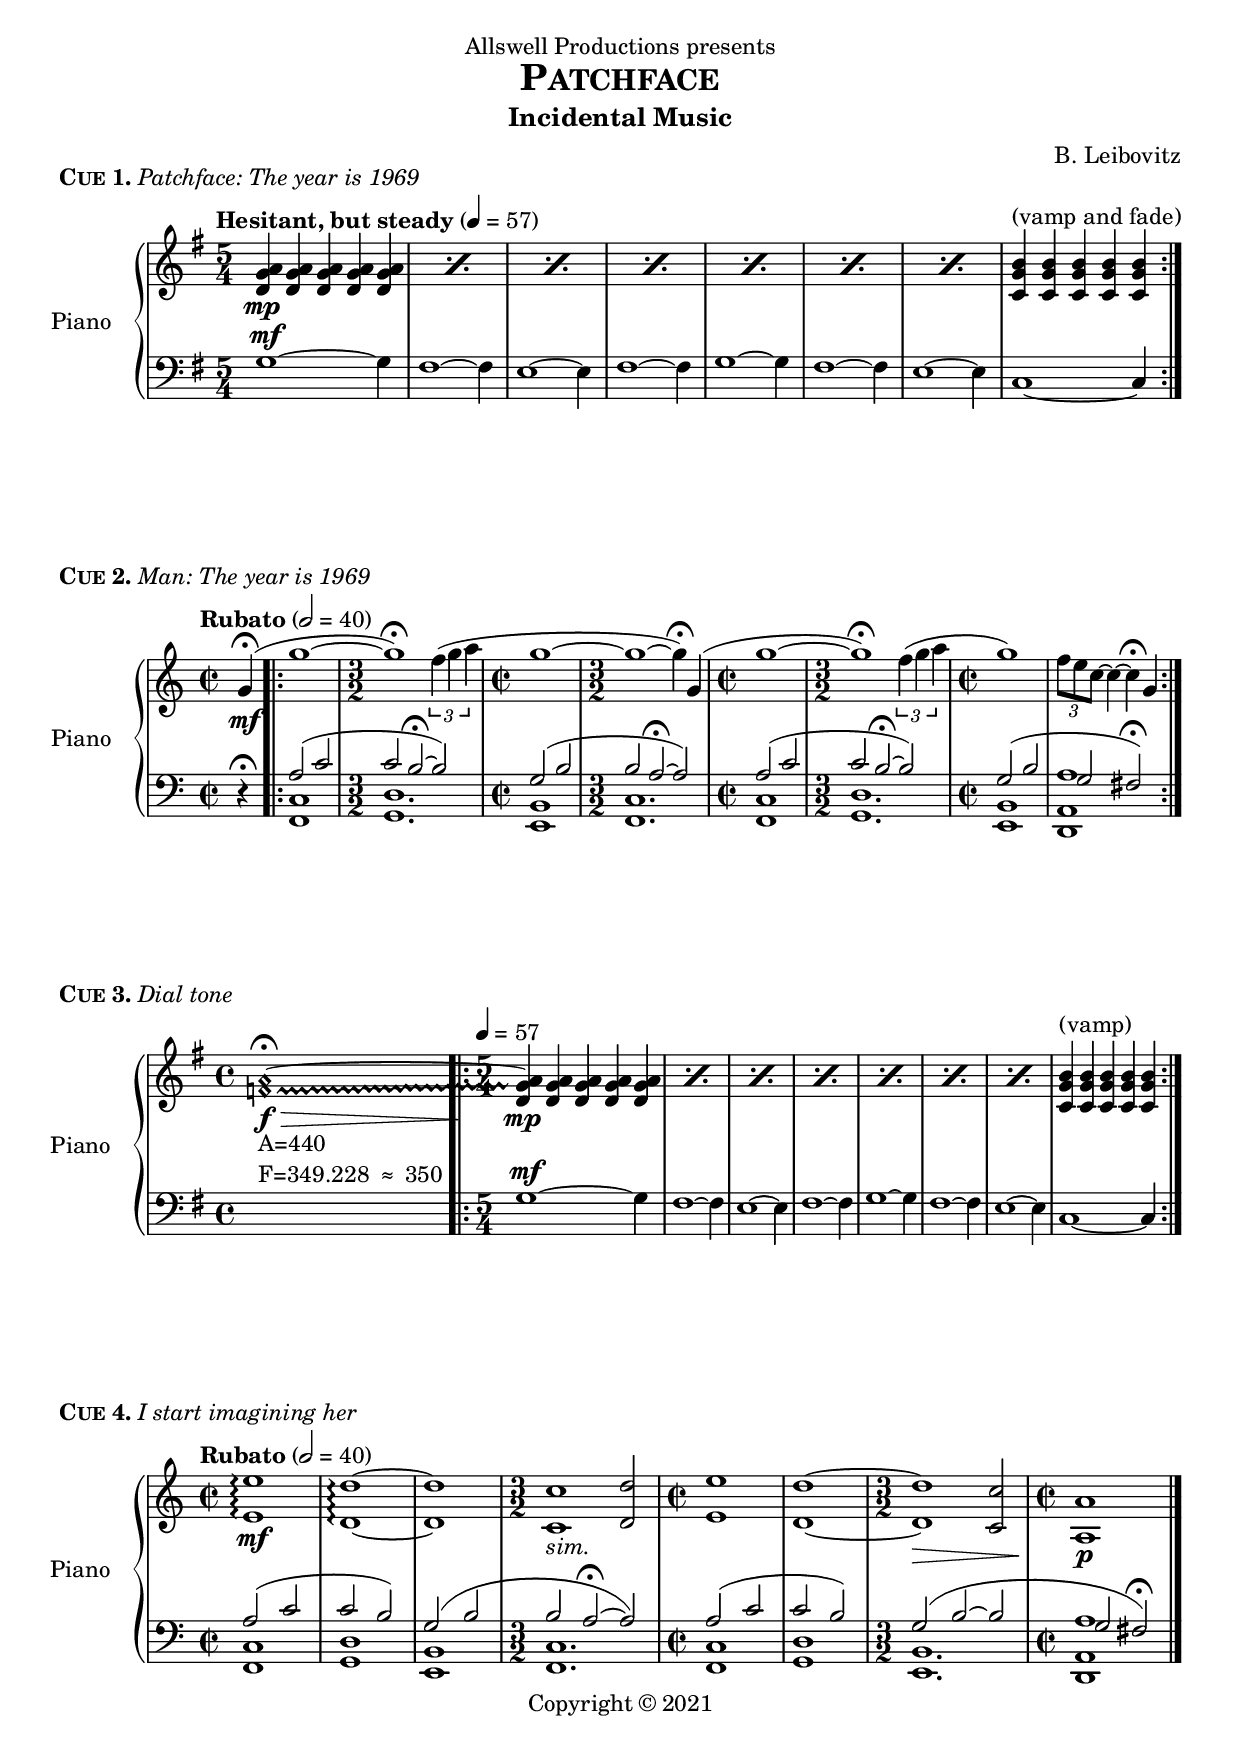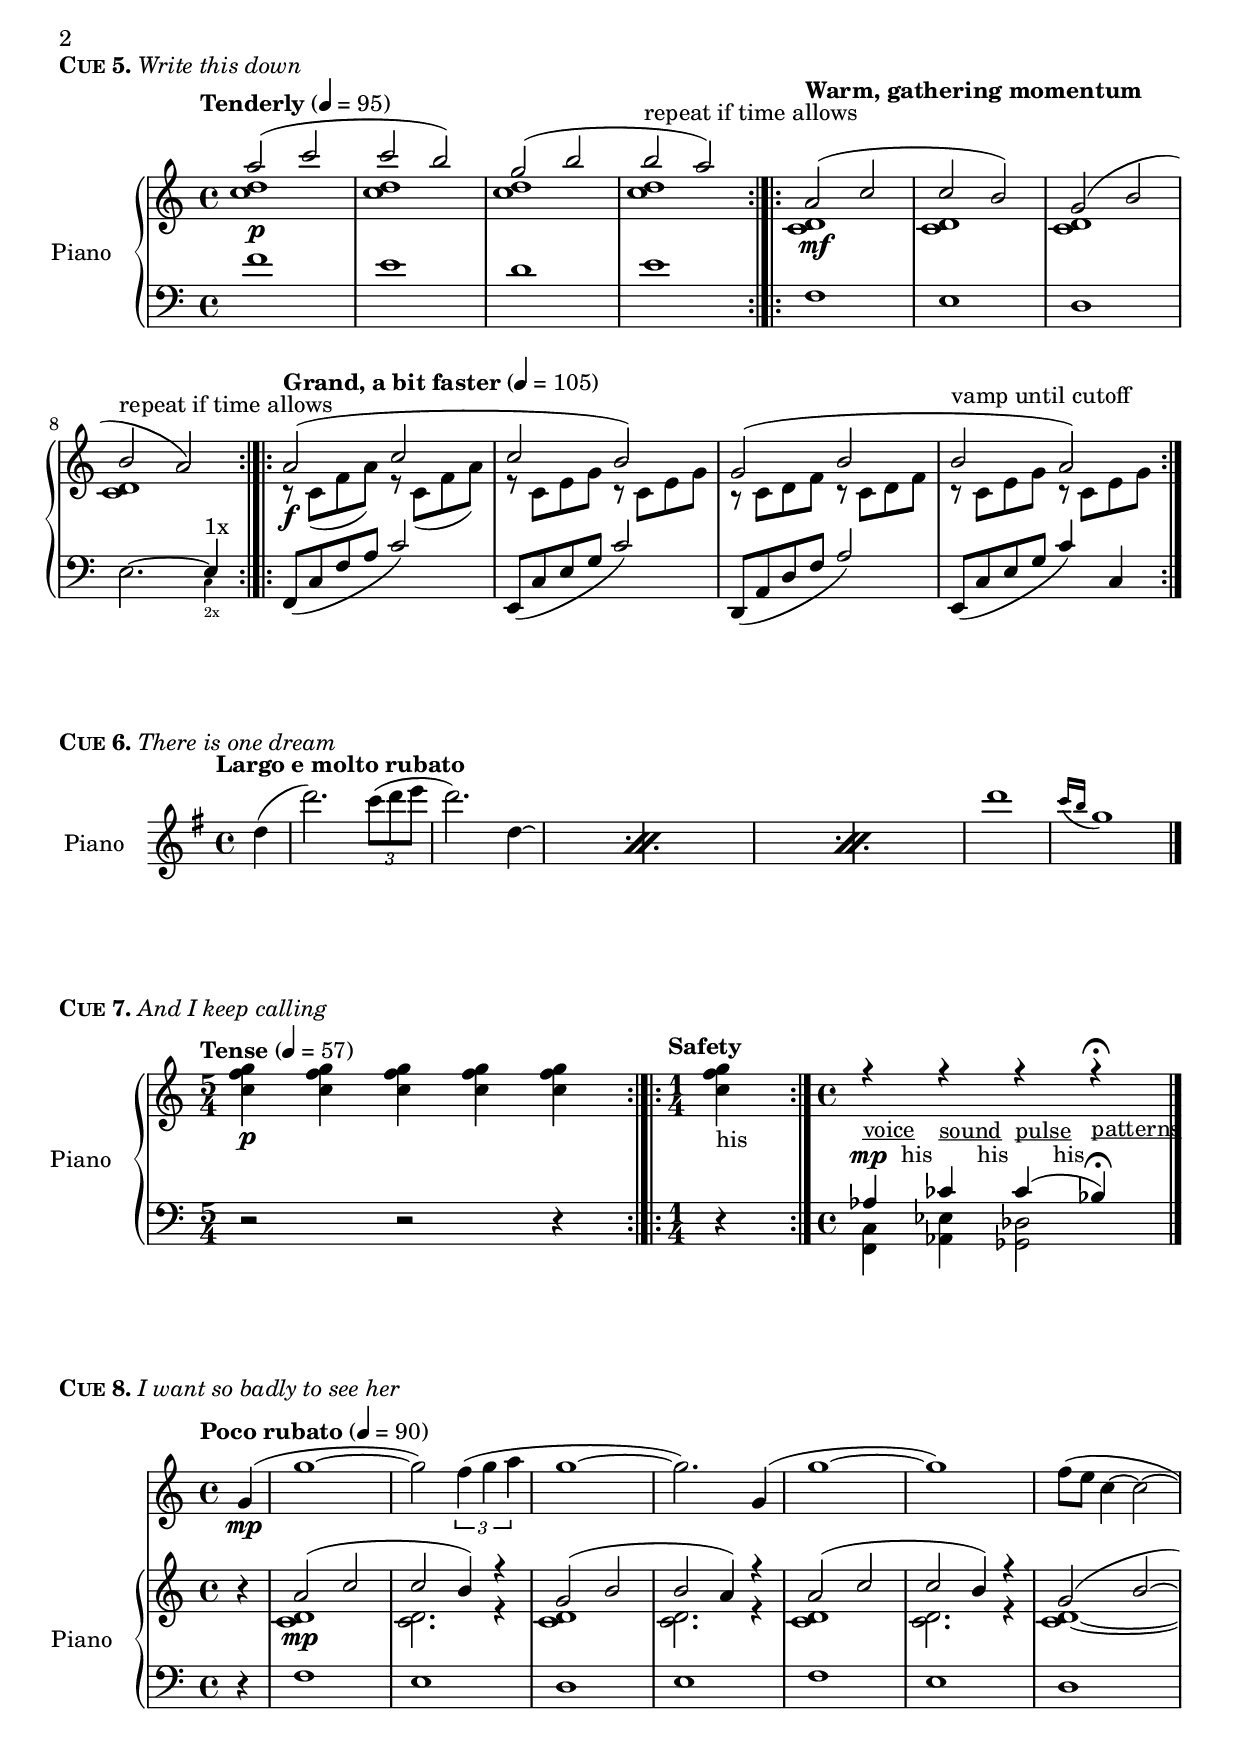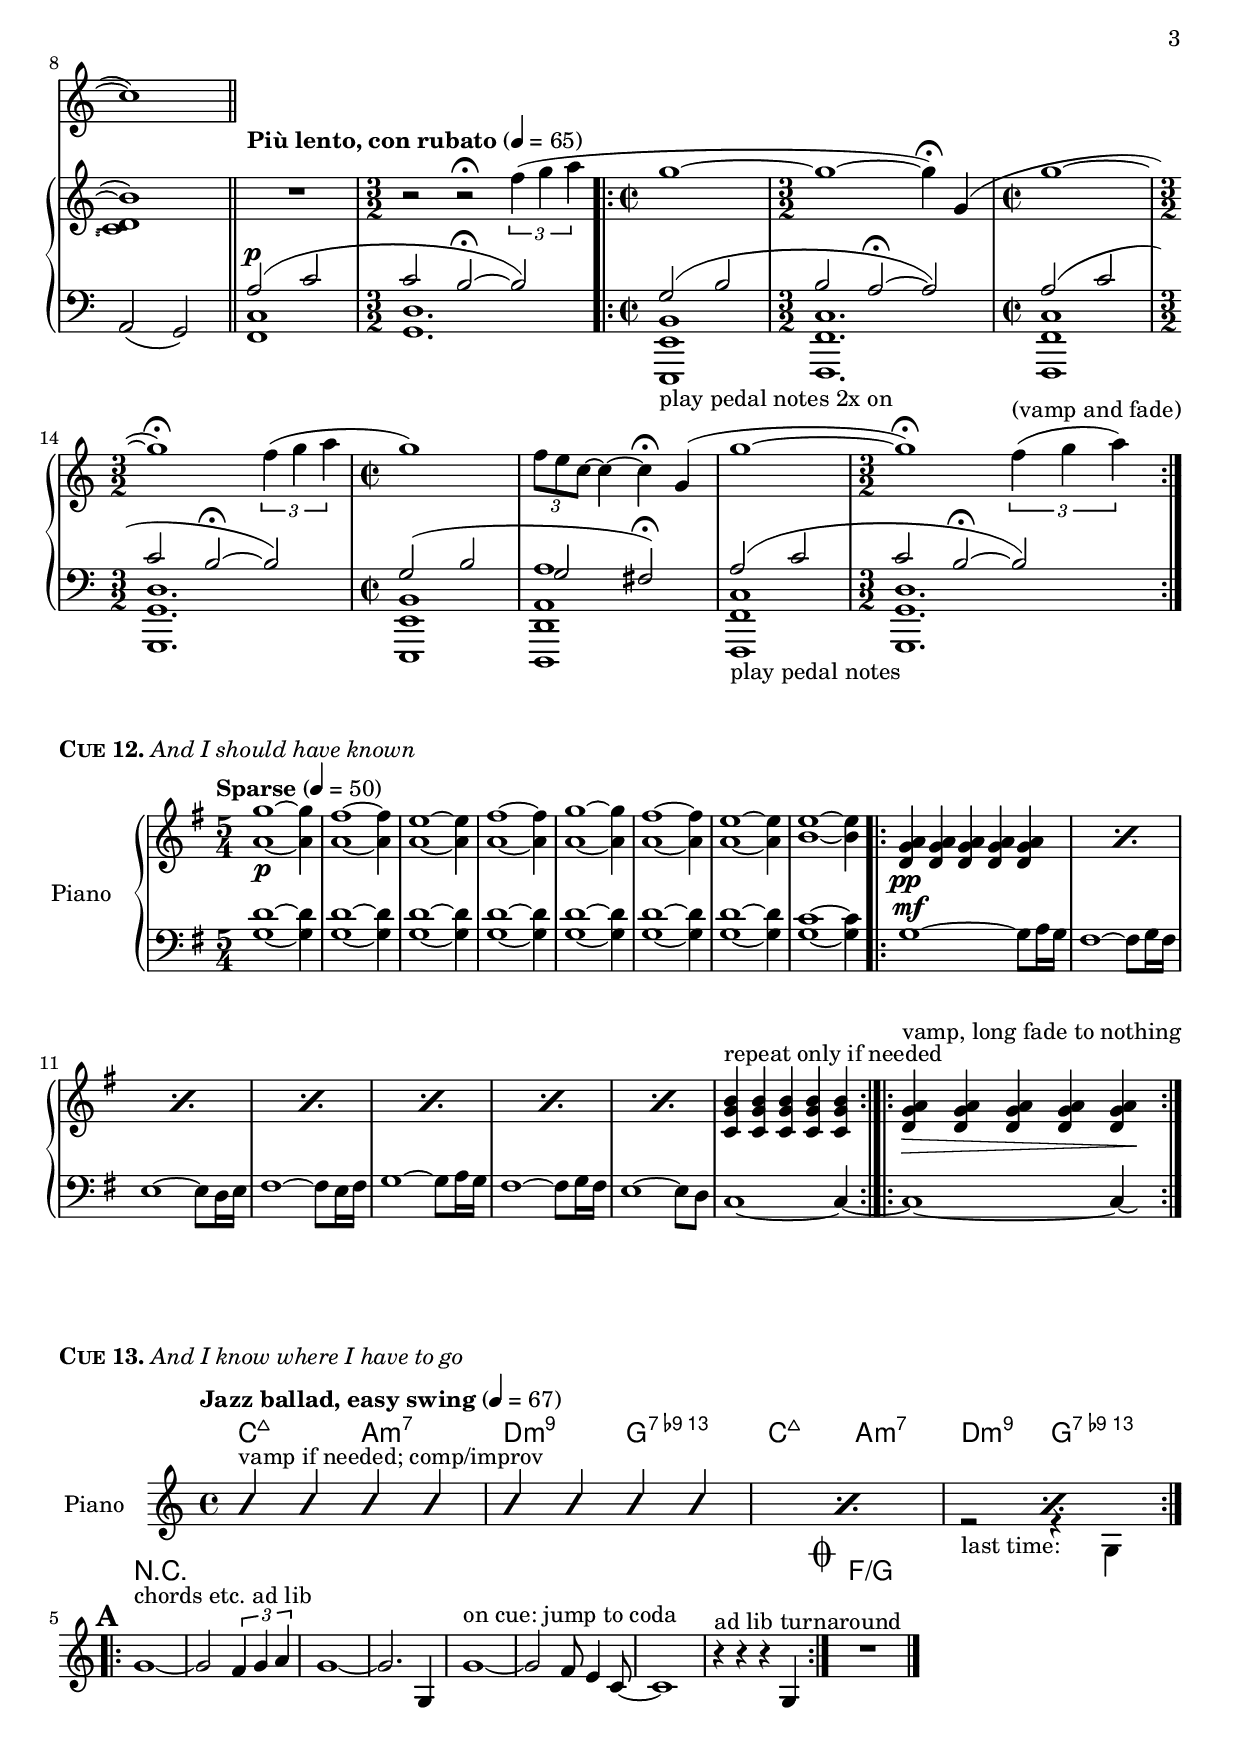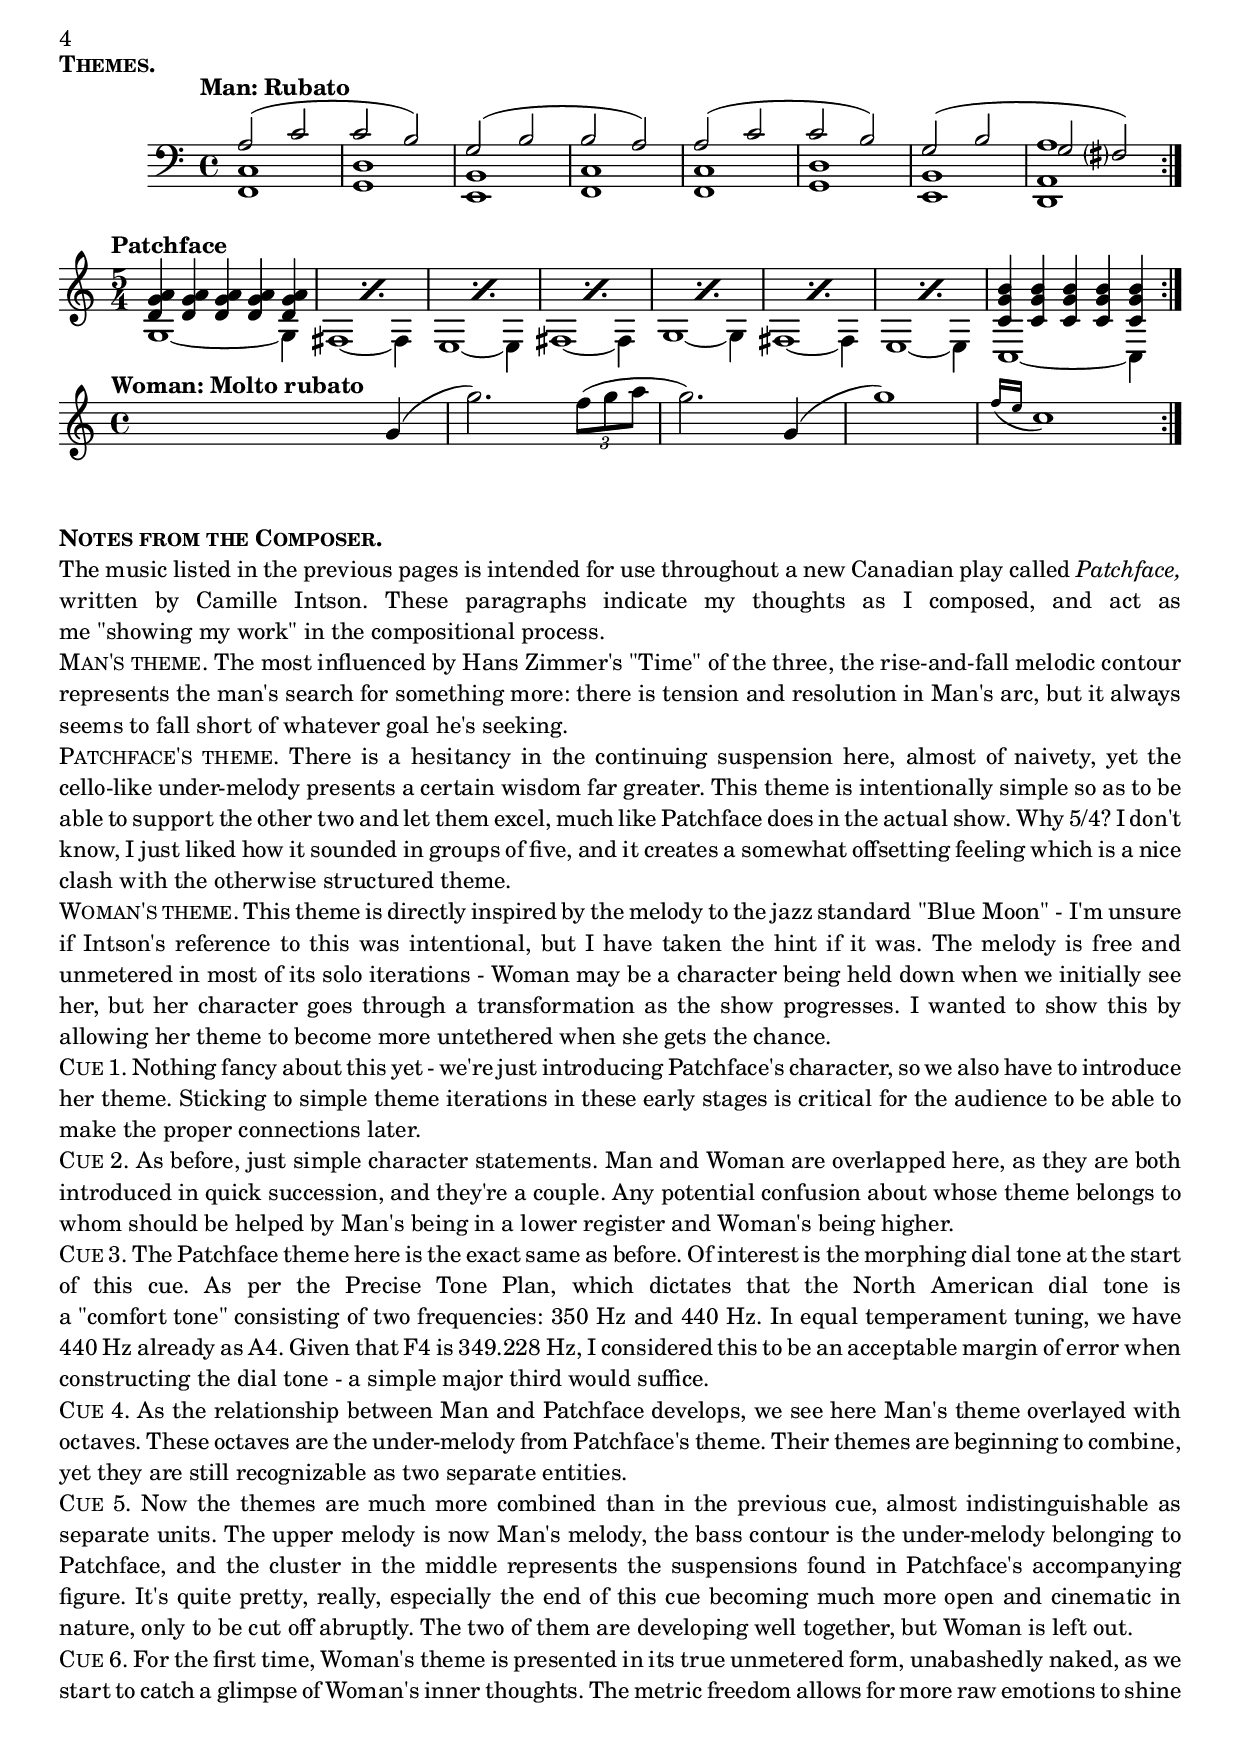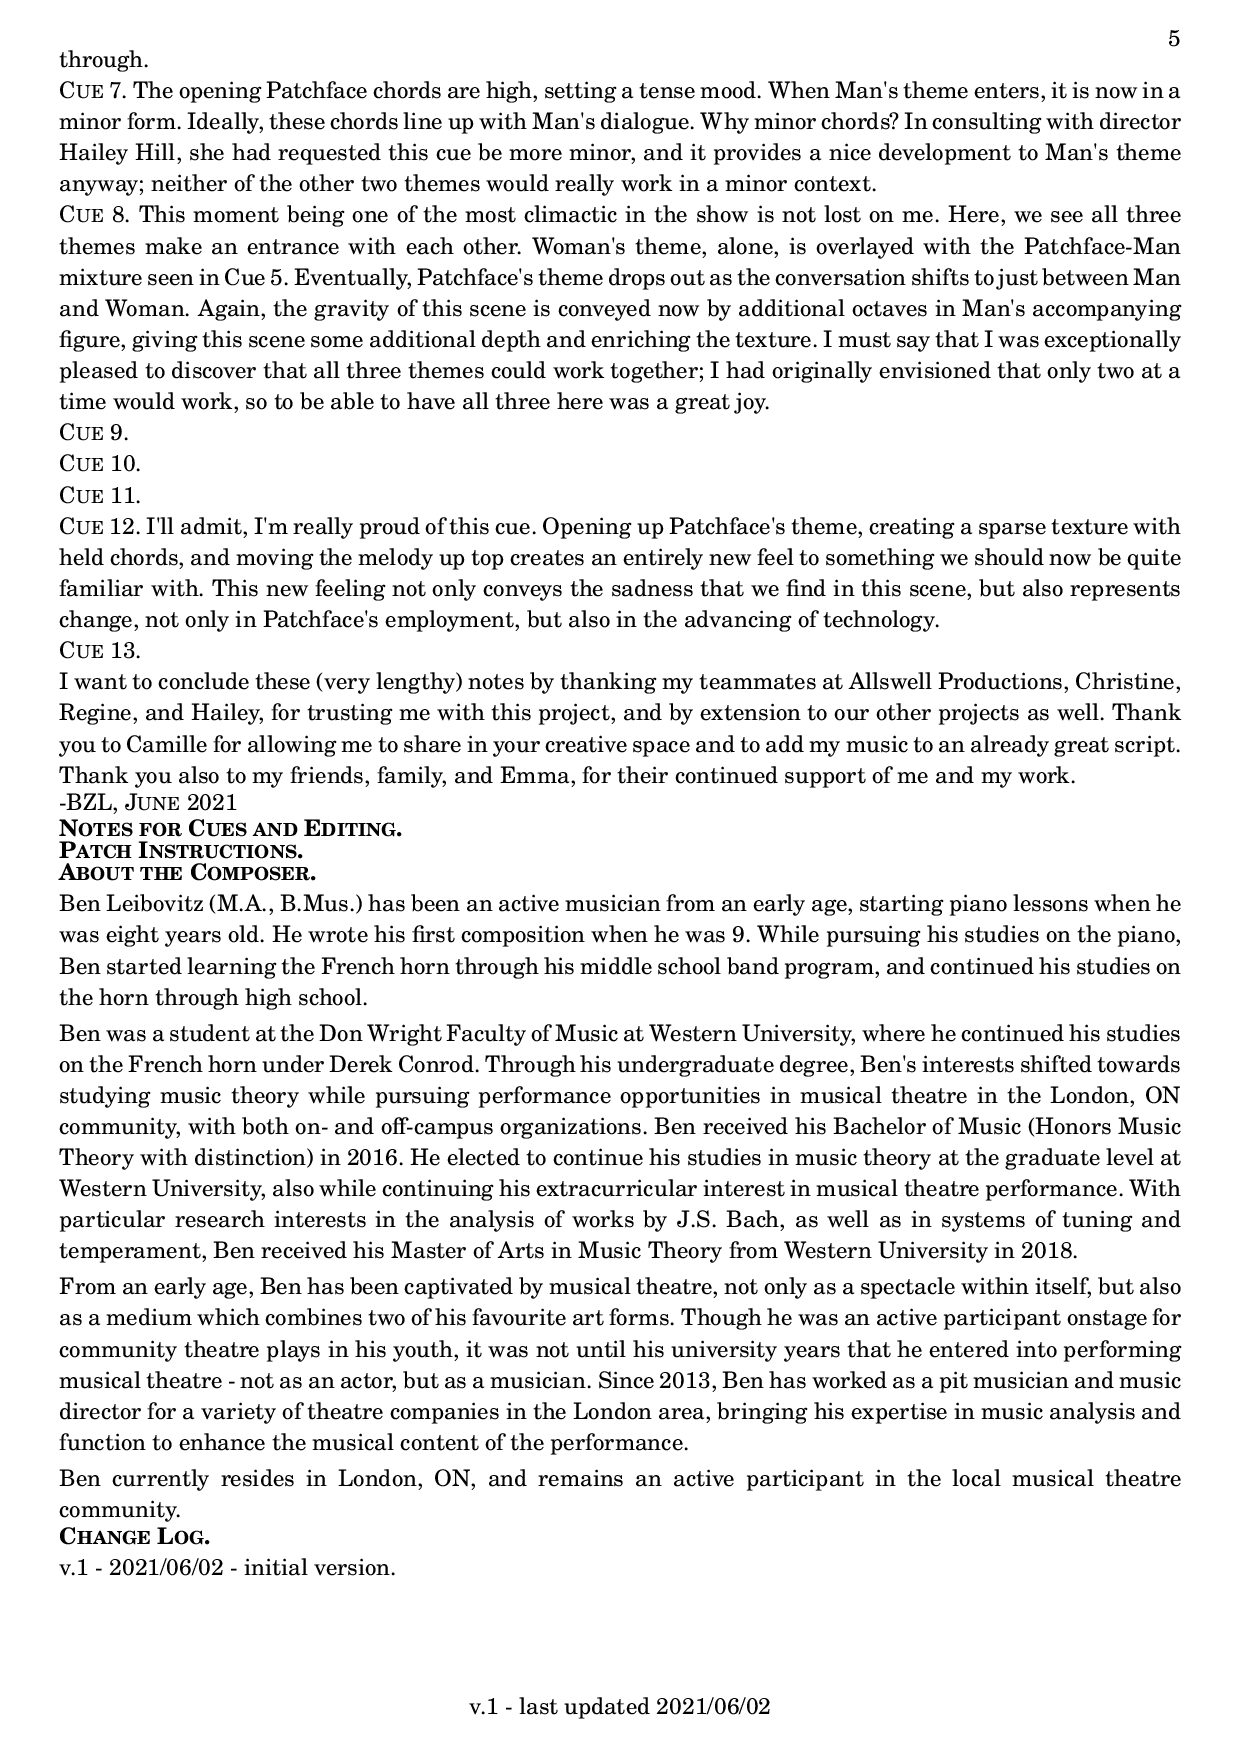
\header {
  dedication = "Allswell Productions presents"
  title = \markup { \caps Patchface }
  subtitle = "Incidental Music"
  composer = "B. Leibovitz"
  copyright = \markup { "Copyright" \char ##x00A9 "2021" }
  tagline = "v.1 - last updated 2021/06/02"
}
% ---------- CUE 01 ----------
cueIupper = \relative c' {
  \clef treble
  \key g \major
  \time 5/4
  \tempo "Hesitant, but steady" 4 = 57
  \repeat percent 7 {<d g a>4\mp <d g a> <d g a> <d g a> <d g a>} <c g' b>^"(vamp and fade)" <c g' b> <c g' b> <c g' b> <c g' b> \bar ":|."
}
cueIlower = \relative c' {
  \clef bass
  \key g \major
  \time 5/4
  g1~^\mf g4 fis1~ fis4 e1~ e4 fis1~ fis4 g1~ g4 fis1~ fis4 e1~ e4 c1~ c4
}
\score {
  \header {
    piece = \markup { \bold \caps { Cue 1. } \italic { Patchface: The year is 1969 } }
  }
  \new PianoStaff <<
    \set PianoStaff.instrumentName = #"Piano  "
    \new Staff = "upper" \cueIupper
    \new Staff = "lower" \cueIlower
  >>
  \layout { }
  \midi { }
}
% ---------- CUE 02 ----------
cueIIupper = \relative c'' {
  \clef treble
  \key c \major
  \time 2/2
  \tempo "Rubato" 2 = 40
  \partial 4
  g4\fermata \mf(\bar ".|:" | g'1~ \time 3/2 g\fermata) \tuplet 3/2 { f4( g a } | \time 2/2 g1 ~ | \time 3/2 g ~ g4\fermata) g,( | \time 2/2 g'1~ \time 3/2 g\fermata) \tuplet 3/2 { f4( g a } | \time 2/2 g1) \tuplet 3/2 { f8 e c~ } c4~ c4\fermata g \bar ":|."
}
cueIIlower = \relative c {
  \clef bass
  \key c \major
  \time 2/2
  \partial 4
  r4\fermata \bar ".|:" << { a'2( c \time 3/2 c b~\fermata b) \time 2/2 g( b \time 3/2 b a~\fermata a) \time 2/2 a( c \time 3/2  c b~\fermata b) \time 2/2 g( b g fis\fermata) \bar ":|." } \\
    { <<f,1 c'>> <g d'>1. <e b'>1 <f c'>1. <f c'>1 <g d'>1. <e b'>1 <d a' a'> } >>
}
\score {
  \header {
    piece = \markup { \bold \caps { Cue 2. } \italic { Man: The year is 1969 } }
  }
  \new PianoStaff <<
    \set PianoStaff.instrumentName = #"Piano  "
    \new Staff = "upper" \cueIIupper
    \new Staff = "lower" \cueIIlower
  >>
  \layout { }
  \midi { }
}
% ---------- CUE 03 ----------
cueIIIupper = \relative c' {
  \clef treble
  \key g \major
  \time 4/4
  \textLengthOn
  \once \override NoteHead.style = #'harmonic
  \once \override Glissando.style = #'trill
  \set glissandoMap = #'((0 . 1))
  <f a>1_\markup { \left-column { "A=440" \line { "F=349.228" \char ##x2248 "350" } } }\f \> ~ \fermata \glissando \bar ".|:"  \textLengthOff
  \time 5/4 \tempo 4 = 57
  \repeat percent 7 {<d g a>4\mp <d g a> <d g a> <d g a> <d g a>} <c g' b>^"(vamp)" <c g' b> <c g' b> <c g' b> <c g' b> \bar ":|."
}
cueIIIlower = \relative c' {
  \clef bass
  \key g \major
  \time 4/4 s1
  \time 5/4
  g1~^\mf g4 fis1~ fis4 e1~ e4 fis1~ fis4 g1~ g4 fis1~ fis4 e1~ e4 c1~ c4
}
\score {
  \header {
    piece = \markup { \bold \caps { Cue 3. } \italic { Dial tone } }
  }
  \new PianoStaff <<
    \set PianoStaff.instrumentName = #"Piano  "
    \new Staff = "upper" \cueIIIupper
    \new Staff = "lower" \cueIIIlower
  >>
  \layout { }
  \midi { }
}
% ---------- CUE 04 ----------
cueIVupper = \relative c' {
  \clef treble
  \key c \major
  \time 2/2
  \tempo "Rubato" 2 = 40
  <e e'>1\arpeggio\mf <d d'>\arpeggio ~ <d d'> \time 3/2 <c c'>_\markup { \italic { sim. } } <d d'>2 \time 2/2 <e e'>1 <d d'> ~ \time 3/2 <d d'>\> <c c'>2 \time 2/2 <a a'>1\!\p \bar "|."
}
cueIVlower = \relative c {
  \clef bass
  \key c \major
  \time 2/2
  << { a'2( c c b) g( b \time 3/2 b a~\fermata a) \time 2/2 a( c c b) \time 3/2 g( b ~ b \time 2/2 g fis\fermata) \bar "|." } \\
    { <<f,1 c'>> <g d'> <e b'> <f c'>1. <f c'>1 <g d'> <e b'>1. <d a' a'>1 } >>
}
\score {
  \header {
    piece = \markup { \bold \caps { Cue 4. } \italic { I start imagining her } }
  }
  \new PianoStaff <<
    \set PianoStaff.instrumentName = #"Piano  "
    \new Staff = "upper" \cueIVupper
    \new Staff = "lower" \cueIVlower
  >>
  \layout { }
  \midi { }
}
% ---------- CUE 05 ----------
cueVupper = \relative c''' {
  \clef treble
  \tempo "Tenderly" 4 = 95 << { a2( c c b) g( b b^"repeat if time allows" a) \bar ":|.|:" \tempo "Warm, gathering momentum" a,( c c b) g( b b^"repeat if time allows" a) \bar ":|.|:" \tempo "Grand, a bit faster" 4 = 105 a( c c b) g( b b^"vamp until cutoff" a) \bar ":|." } \\
    { <c d>1\p \repeat unfold 3 { <c d> } <c, d>\mf \repeat unfold 3 { <c d> } r8\f c( f a) r8 c,( f a) \repeat unfold 2 { r c, e g } \repeat unfold 2 { r c, d f } \repeat unfold 2 { r c e g } } >>
}
cueVlower = \relative c' {
  \clef bass
  f1 e d e f, e d e2. ~ << { \stemUp e4^"1x" } \new CueVoice { \stemDown c4_"2x" } >> f,8( c' f a c2) e,,8( c' e g c2) d,,8( a' d f a2) e,8( c' e g c4) c,
}
\score {
  \header {
    piece = \markup { \bold \caps { Cue 5. } \italic { Write this down } }
  }
  \new PianoStaff <<
    \set PianoStaff.instrumentName = #"Piano  "
    \new Staff = "upper" \cueVupper
    \new Staff = "lower" \cueVlower
  >>
  \layout { }
  \midi { }
}
% ---------- CUE 06 ----------
cueVI = \transpose g d' {
  \relative c'' {
    \partial 4
    \key c \major
    \tempo "Largo e molto rubato"
      g4( \repeat percent 3 { g'2.) \tuplet 3/2 { f8( g a } g2.) g,4\laissezVibrer } g'1 \acciaccatura { f16 e } c1 \bar "|."
  }
}
\score {
  \header {
    piece = \markup { \bold \caps { Cue 6. } \italic { There is one dream } }
  }
  \new PianoStaff <<
    \set PianoStaff.instrumentName = #"Piano  "
    \new Staff = "upper" \cueVI
    %\new Staff = "lower" \cueVlower
  >>
  \layout { ragged-right = ##f }
  \midi { }
}
% ---------- CUE 07 ----------
cueVIIupper = \relative c'' {
  \time 5/4
  \tempo "Tense" 4 = 57
  <c f g>4\p <c f g> <c f g> <c f g> <c f g> \bar ":|.|:" \tempo "Safety" \time 1/4 <c f g>_"his" \bar ":|."
  \time 4/4 << { r4 r r r\fermata } \\ { s8_\markup { \underline "voice" } s_"his" s8_\markup { \underline "sound" } s_"his" s8_\markup { \underline "pulse" } s_"his" s4_\markup { \underline "patterns" } \bar "|." } >>
}
cueVIIlower = \relative c' {
  \clef bass
  r2 r r4 r << { aes^\mp ces ces( bes)\fermata } \\ { <f, c'> <aes ees'> <ges des'>2 } >> 
}
\score {
  \header {
    piece = \markup { \bold \caps { Cue 7. } \italic { And I keep calling } }
  }
  \new PianoStaff <<
    \set PianoStaff.instrumentName = #"Piano  "
    \new Staff = "upper" \cueVIIupper
    \new Staff = "lower" \cueVIIlower
  >>
  \layout { ragged-right = ##f }
  \midi { }
}
% ---------- CUE 08 ----------
cueVIIIupper = \relative c'' {
  \partial 4
  r4 | << { a2(_\mp c c b4) r g2( b b a4) r a2( c c b4) r g2( b ~ b1) } \\ { \repeat unfold 3 { <c, d>1 <c d>2. r4 } <c d>1 ~ <c d> } >>
  \tempo "Più lento, con rubato" 4 = 65
  R1 r2 r2\fermata \tuplet 3/2 { f'4( g a } \bar ".|:" | \time 2/2 g1 ~ | \time 3/2 g ~ g4\fermata) g,( | \time 2/2 g'1~ \time 3/2 g\fermata) \tuplet 3/2 { f4( g a } | \time 2/2 g1) \tuplet 3/2 { f8 e c~ } c4~ c4\fermata g( g'1~ \time 3/2 g\fermata) \tuplet 3/2 { f4(^"(vamp and fade)" g a) } \bar ":|."
}
cueVIIIthird = \relative c'' {
  \partial 4
  \tempo "Poco rubato" 4 = 90
  g4(\mp g'1 ~ g2) \tuplet 3/2 { f4( g a } g1 ~ g2.) g,4( g'1 ~ g) f8( e c4 ~ c2 ~ c1)
}
cueVIIIlower = \relative c {
  \clef bass
  \partial 4
  r4 | f1 e d e f e d a2( g) \bar "||"
  << { a'2(^\p c \time 3/2 c b~\fermata b) \time 2/2 g( b \time 3/2 b a~\fermata a) \time 2/2 a( c \time 3/2  c b~\fermata b) \time 2/2 g( b g fis\fermata) a2( c \time 3/2 c b~\fermata b) \bar ":|." } \\
    { <f, c'>1 <g d'>1. <e, e' b'>1_"play pedal notes 2x on" <f f' c'>1. <f f' c'>1 <g g' d'>1. <e e' b'>1 <d d' a' a'> <f f' c'>1_"play pedal notes" <g g' d'>1. } >>
}
\score {
  \header {
    piece = \markup { \bold \caps { Cue 8. } \italic { I want so badly to see her } }
  }
  <<
    \new Staff = "third" \cueVIIIthird
    \new PianoStaff <<
      \set PianoStaff.instrumentName = #"Piano  "
      \new Staff = "upper" \cueVIIIupper
      \new Staff = "lower" \cueVIIIlower
    >>
  >>
  \layout { }
  \midi { }
}
% ---------- CUE 09 ----------
% ---------- CUE 10 ----------
% ---------- CUE 11 ----------
% ---------- CUE 12 ----------
cueXIIupper = \relative c'' {
  \clef treble
  \tempo "Sparse" 4 = 50
  \time 5/4
  \key g \major
  <a g'>1\p ~ <a g'>4 <a fis'>1 ~ <a fis'>4 <a e'>1 ~ <a e'>4 <a fis'>1 ~ <a fis'>4 <a g'>1 ~ <a g'>4 <a fis'>1 ~ <a fis'>4 <a e'>1 ~ <a e'>4 <b e>1 ~ <b e>4 \bar ".|:"
  \repeat percent 7 {<d, g a>4\pp <d g a> <d g a> <d g a> <d g a>} <c g' b>^"repeat only if needed" <c g' b> <c g' b> <c g' b> <c g' b> \bar ":|."
  <d g a>^"vamp, long fade to nothing"\> <d g a> <d g a> <d g a> <d g a>\! \bar ":|."
}
cueXIIlower = \relative c' {
  \clef bass
  \time 5/4
  \key g \major
  \repeat unfold 7 { <g d'>1 ~ <g d'>4 } <g c>1 ~ <g c>4 \bar ".|:"
  g1^\mf ~ g8 a16 g fis1 ~ fis8 g16 fis e1 ~ e8 d16 e fis1 ~ fis8 e16 fis g1 ~ g8 a16 g fis1 ~ fis8 g16 fis e1 ~ e8 d c1 ~ c4 ~ \bar ":|.|:"
  c1 ~ c4\laissezVibrer \bar ":|."
}
\score {
  \header {
    piece = \markup { \bold \caps { Cue 12. } \italic { And I should have known } }
  }
  \new PianoStaff <<
    \set PianoStaff.instrumentName = #"Piano  "
    \new Staff = "upper" \cueXIIupper
    \new Staff = "lower" \cueXIIlower
  >>
  \layout { }
  \midi { }
}
% ---------- CUE 13 ----------
cueXIIIupper = \relative c'' {
  \clef treble
  \tempo "Jazz ballad, easy swing" 4 = 67
  << { \override NoteHead.style = #'slash b4^"vamp if needed; comp/improv" b b b \repeat percent 3 { b b b b } \bar ":|.|:" } \\ { s1 s s r2_"last time:" r4 g, } >> \break
  \mark \default g'1^"chords etc. ad lib" ~ g2 \tuplet 3/2 { f4 g a } g1 ~ g2. g,4 g'1^"on cue: jump to coda" ~ g2 f8 e4 c8 ~ c1 r4^"ad lib turnaround" r r g \bar ":|."
  \mark \markup { \musicglyph #"scripts.coda" } R1 \bar "|."
}
cueXIIIchords = \chords {
  c2:maj7 a:min7 d:min9 g:9-13 c:maj7 a:min7 d:min9 g:9-13 R1*8 f:/g
}
\score {
  \header {
    piece = \markup { \bold \caps { Cue 13. } \italic { And I know where I have to go } }
  }
  \new PianoStaff <<
    \set PianoStaff.instrumentName = #"Piano  "
    \cueXIIIchords
    \new Staff = "upper" \cueXIIIupper
    %\new Staff = "lower" \cueXIIIlower
  >>
  \layout { ragged-right = ##f }
  \midi { }
}
% ---------- THEMES ----------
\pageBreak
\score {
  \relative c {
    \override Staff.TimeSignature.break-visibility =##( #f #t #t )
    \set Staff.explicitClefVisibility = #end-of-line-invisible
    \clef bass
    \tempo "Man: Rubato"
    << { a'2( c c b) g( b b a) a( c c b) g( b g fis?) \bar ":|." \break } \\
    { <<f,1 c'>> <g d'> <e b'> <<f c'>> <<f, c'>> <<g d'>> <e, b'> <d a' a'> } >>
    \tempo "Patchface"
    \time 5/4
    \clef treble
    << { \repeat percent 7 {<d'' g a>4 <d g a> <d g a> <d g a> <d g a>} <c g' b> <c g' b> <c g' b> <c g' b> <c g' b> \bar ":|." \break } \\
    { g1~ g4 fis1~ fis4 e1~ e4 fis1~ fis4 g1~ g4 fis1~ fis4 e1~ e4 c1~ c4 } >>
    \tempo "Woman: Molto rubato"
    \time 4/4
    s2. g''4( g'2.) \tuplet 3/2 { f8( g a } g2.) g,4( g'1) \acciaccatura { f16 e } c1 \bar ":|."
  }

  \layout {
    \context {
    \Score
    \omit BarNumber
    }
  }
  \header {
    piece = \markup { \bold \caps Themes. }
  }
  \midi {}
}
% ---------- NOTES ----------
\markuplist { 
  \justified-lines { \bold \caps { Notes from the Composer. } }
  \justified-lines {
    The music listed in the previous pages is intended for use throughout a new Canadian play called \italic Patchface, written by Camille Intson. These paragraphs indicate my thoughts as I composed, and act as "me \"showing my work\" in" the compositional process.
  }
  \justified-lines {
    \caps { Man's theme. } The most influenced by "Hans Zimmer's \"Time\" of" the three, the rise-and-fall melodic contour represents the man's search for something more: there is tension and resolution in Man's arc, but it always seems to fall short of whatever goal he's seeking.
  }
  \justified-lines {
    \caps { Patchface's theme. } There is a hesitancy in the continuing suspension here, almost of naivety, yet the cello-like under-melody presents a certain wisdom far greater. This theme is intentionally simple so as to be able to support the other two and let them excel, much like Patchface does in the actual show. Why 5/4? I don't know, I just liked how it sounded in groups of five, and it creates a somewhat offsetting feeling which is a nice clash with the otherwise structured theme.
  }
  \justified-lines {
    \caps { Woman's theme. } This theme is directly inspired by the melody to the jazz "standard \"Blue Moon\" - I'm" unsure if Intson's reference to this was intentional, but I have taken the hint if it was. The melody is free and unmetered in most of its solo iterations - Woman may be a character being held down when we initially see her, but her character goes through a transformation as the show progresses. I wanted to show this by allowing her theme to become more untethered when she gets the chance.
  }
  \justified-lines {
    \caps { Cue 1. } Nothing fancy about this yet - we're just introducing Patchface's character, so we also have to introduce her theme. Sticking to simple theme iterations in these early stages is critical for the audience to be able to make the proper connections later.
  }
  \justified-lines {
    \caps { Cue 2. } As before, just simple character statements. Man and Woman are overlapped here, as they are both introduced in quick succession, and they're a couple. Any potential confusion about whose theme belongs to whom should be helped by Man's being in a lower register and Woman's being higher.
  }
  \justified-lines {
    \caps { Cue 3. } The Patchface theme here is the exact same as before. Of interest is the morphing dial tone at the start of this cue. As per the Precise Tone Plan, which dictates that the North American dial tone is "a \"comfort tone\" consisting" of two frequencies: 350 Hz and 440 Hz. In equal temperament tuning, we have 440 Hz already as A4. Given that F4 is 349.228 Hz, I considered this to be an acceptable margin of error when constructing the dial tone - a simple major third would suffice.
  }
  \justified-lines {
    \caps { Cue 4. } As the relationship between Man and Patchface develops, we see here Man's theme overlayed with octaves. These octaves are the under-melody from Patchface's theme. Their themes are beginning to combine, yet they are still recognizable as two separate entities.
  }
  \justified-lines {
    \caps { Cue 5. } Now the themes are much more combined than in the previous cue, almost indistinguishable as separate units. The upper melody is now Man's melody, the bass contour is the under-melody belonging to Patchface, and the cluster in the middle represents the suspensions found in Patchface's accompanying figure. It's quite pretty, really, especially the end of this cue becoming much more open and cinematic in nature, only to be cut off abruptly. The two of them are developing well together, but Woman is left out.
  }
  \justified-lines {
    \caps { Cue 6. } For the first time, Woman's theme is presented in its true unmetered form, unabashedly naked, as we start to catch a glimpse of Woman's inner thoughts. The metric freedom allows for more raw emotions to shine through.
  }
  \justified-lines {
    \caps { Cue 7. } The opening Patchface chords are high, setting a tense mood. When Man's theme enters, it is now in a minor form. Ideally, these chords line up with Man's dialogue. Why minor chords? In consulting with director Hailey Hill, she had requested this cue be more minor, and it provides a nice development to Man's theme anyway; neither of the other two themes would really work in a minor context.
  }
  \justified-lines {
    \caps { Cue 8. } This moment being one of the most climactic in the show is not lost on me. Here, we see all three themes make an entrance with each other. Woman's theme, alone, is overlayed with the Patchface-Man mixture seen in Cue 5. Eventually, Patchface's theme drops out as the conversation shifts to just between Man and Woman. Again, the gravity of this scene is conveyed now by additional octaves in Man's accompanying figure, giving this scene some additional depth and enriching the texture. I must say that I was exceptionally pleased to discover that all three themes could work together; I had originally envisioned that only two at a time would work, so to be able to have all three here was a great joy.
  }
  \justified-lines {
    \caps { Cue 9. }
  }
  \justified-lines {
    \caps { Cue 10. }
  }
  \justified-lines {
    \caps { Cue 11. }
  }
  \justified-lines {
    \caps { Cue 12. } I'll admit, I'm really proud of this cue. Opening up Patchface's theme, creating a sparse texture with held chords, and moving the melody up top creates an entirely new feel to something we should now be quite familiar with. This new feeling not only conveys the sadness that we find in this scene, but also represents change, not only in Patchface's employment, but also in the advancing of technology.
  }
  \justified-lines {
    \caps { Cue 13. }
  }
  \justified-lines {
    I want to conclude these (very lengthy) notes by thanking my teammates at Allswell Productions, Christine, Regine, and Hailey, for trusting me with this project, and by extension to our other projects as well. Thank you to Camille for allowing me to share in your creative space and to add my music to an already great script. Thank you also to my friends, family, and Emma, for their continued support of me and my work.
  }
  \caps { "-BZL, June 2021" }
}
% ---------- CUE NOTES ----------
\markup { \bold \caps { Notes for Cues and Editing. } }
% ---------- PATCHES ----------
\markup { \bold \caps { Patch Instructions. } }
% ---------- BIO ----------
\markup {
  \column {
    \line { \bold \caps { About the Composer. } }
    %\hspace #0
    \justify { Ben Leibovitz (M.A., B.Mus.) has been an active musician from an early age, starting piano lessons when he was eight years old. He wrote his first composition when he was 9. While pursuing his studies on the piano, Ben started learning the French horn through his middle school band program, and continued his studies on the horn through high school. }
    \hspace #0
    \justify { Ben was a student at the Don Wright Faculty of Music at Western University, where he continued his studies on the French horn under Derek Conrod. Through his undergraduate degree, Ben's interests shifted towards studying music theory while pursuing performance opportunities in musical theatre in the London, ON community, with both on- and off-campus organizations. Ben received his Bachelor of Music (Honors Music Theory with distinction) in 2016. He elected to continue his studies in music theory at the graduate level at Western University, also while continuing his extracurricular interest in musical theatre performance. With particular research interests in the analysis of works by J.S. Bach, as well as in systems of tuning and temperament, Ben received his Master of Arts in Music Theory from Western University in 2018. }
    \hspace #0
    \justify { From an early age, Ben has been captivated by musical theatre, not only as a spectacle within itself, but also as a medium which combines two of his favourite art forms. Though he was an active participant onstage for community theatre plays in his youth, it was not until his university years that he entered into performing musical theatre - not as an actor, but as a musician. Since 2013, Ben has worked as a pit musician and music director for a variety of theatre companies in the London area, bringing his expertise in music analysis and function to enhance the musical content of the performance. }
    \hspace #0
    \justify { Ben currently resides in London, ON, and remains an active participant in the local musical theatre community. }
  }
}
% ---------- CHANGELOG ----------
\markup {
  \column {
    \line { \bold \caps { Change Log. } }
    \line { "v.1 - 2021/06/02 - initial version." }
  }
}